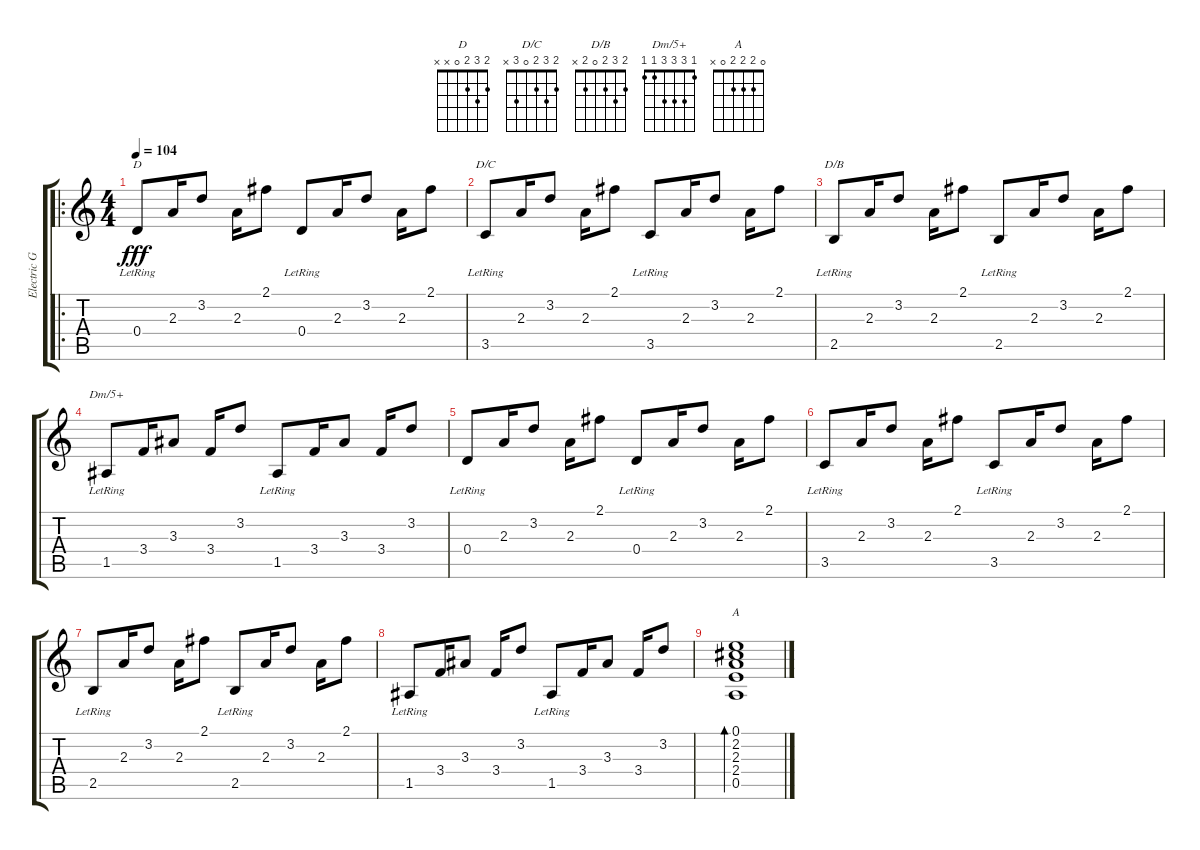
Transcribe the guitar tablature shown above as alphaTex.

\track ("Electric Guitar (jazz)" "Electric G") {instrument electricguitarjazz}
\staff {score tabs}
\tuning (E4 B3 G3 D3 A2 E2) {hide}
\chord ("D" 2 3 2 0 x x)
\chord ("D/C" 2 3 2 0 3 x)
\chord ("D/B" 2 3 2 0 2 x)
\chord ("Dm/5+" 1 3 3 3 1 1)
\chord ("A" 0 2 2 2 0 x)
\ro
\ts (4 4)
\tempo 104
\clef g2
\ks c
0.4{lr}.8{ch "D" dy fff instrument electricguitarjazz} 2.3.16 3.2.8 2.3.16 2.1.8 0.4{lr}.8 2.3.16 3.2.8 2.3.16 2.1.8 |
3.5{lr}.8{ch "D/C"} 2.3.16 3.2.8 2.3.16 2.1.8 3.5{lr}.8 2.3.16 3.2.8 2.3.16 2.1.8 |
2.5{lr}.8{ch "D/B"} 2.3.16 3.2.8 2.3.16 2.1.8 2.5{lr}.8 2.3.16 3.2.8 2.3.16 2.1.8 |
1.5{lr}.8{ch "Dm/5+"} 3.4.16 3.3.8 3.4.16 3.2.8 1.5{lr}.8 3.4.16 3.3.8 3.4.16 3.2.8 |
0.4{lr}.8 2.3.16 3.2.8 2.3.16 2.1.8 0.4{lr}.8 2.3.16 3.2.8 2.3.16 2.1.8 |
3.5{lr}.8 2.3.16 3.2.8 2.3.16 2.1.8 3.5{lr}.8 2.3.16 3.2.8 2.3.16 2.1.8 |
2.5{lr}.8 2.3.16 3.2.8 2.3.16 2.1.8 2.5{lr}.8 2.3.16 3.2.8 2.3.16 2.1.8 |
1.5{lr}.8 3.4.16 3.3.8 3.4.16 3.2.8 1.5{lr}.8 3.4.16 3.3.8 3.4.16 3.2.8 |
(0.1 2.2 2.3 2.4 0.5).1{bd 240 ch "A"}
